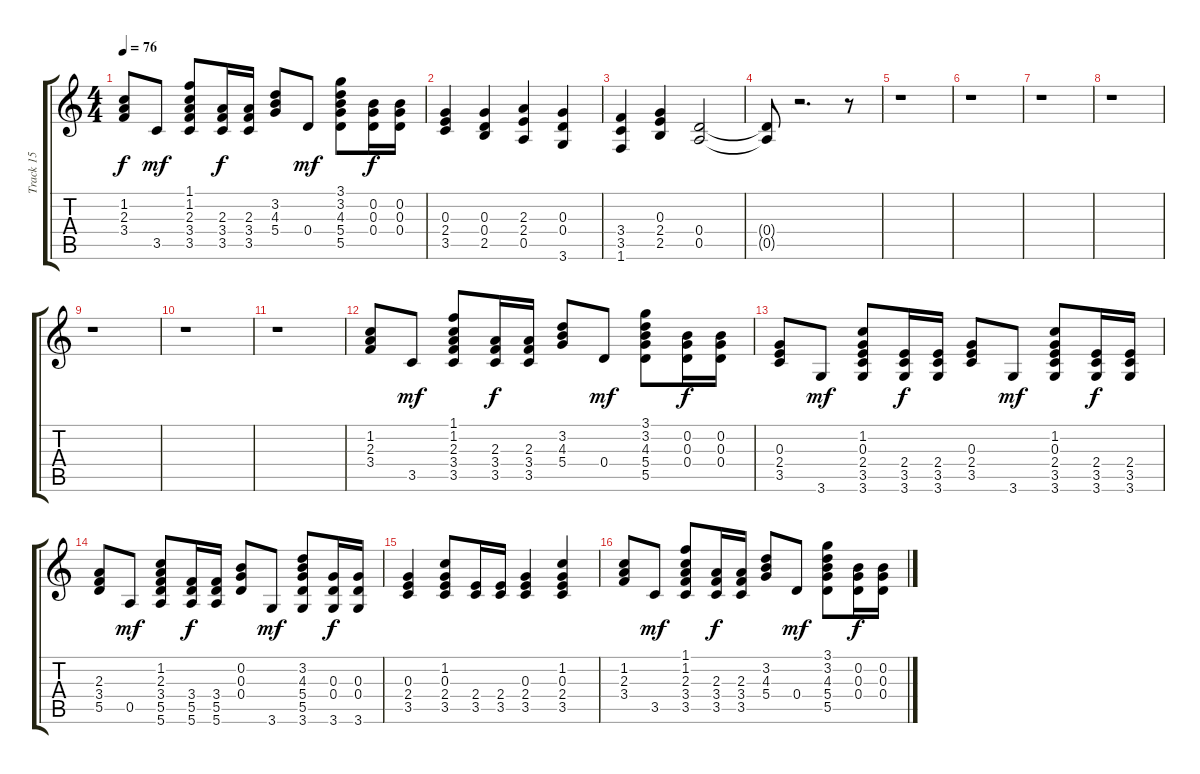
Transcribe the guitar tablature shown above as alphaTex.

\track ("Track 15" "Track 15") {instrument electricguitarjazz}
\staff {score tabs}
\tuning (E4 B3 G3 D3 A2 E2) {hide}
\ts (4 4)
\tempo 76
\clef g2
\ks c
(1.2 2.3 3.4).8{dy f} 3.5.8{dy mf} (1.1 1.2 2.3 3.4 3.5).8 (2.3 3.4 3.5).16{dy f} (2.3 3.4 3.5).16 (3.2 4.3 5.4).8 0.4.8{dy mf} (3.1 3.2 4.3 5.4 5.5).8 (0.2 0.3 0.4).16{dy f} (0.2 0.3 0.4).16 |
(0.3 2.4 3.5).4 (0.3 0.4 2.5).4 (2.3 2.4 0.5).4 (0.3 0.4 3.6).4 |
(3.4 3.5 1.6).4 (0.3 2.4 2.5).4 (0.4 0.5).2 |
(0.4{t} 0.5{t}).8 r.2{d} r.8 |
r.1 |
r.1 |
r.1 |
r.1 |
r.1 |
r.1 |
r.1 |
(1.2 2.3 3.4).8 3.5.8{dy mf} (1.1 1.2 2.3 3.4 3.5).8 (2.3 3.4 3.5).16{dy f} (2.3 3.4 3.5).16 (3.2 4.3 5.4).8 0.4.8{dy mf} (3.1 3.2 4.3 5.4 5.5).8 (0.2 0.3 0.4).16{dy f} (0.2 0.3 0.4).16 |
(0.3 2.4 3.5).8 3.6.8{dy mf} (1.2 0.3 2.4 3.5 3.6).8 (2.4 3.5 3.6).16{dy f} (2.4 3.5 3.6).16 (0.3 2.4 3.5).8 3.6.8{dy mf} (1.2 0.3 2.4 3.5 3.6).8 (2.4 3.5 3.6).16{dy f} (2.4 3.5 3.6).16 |
(2.3 3.4 5.5).8 0.5.8{dy mf} (1.2 2.3 3.4 5.5 5.6).8 (3.4 5.5 5.6).16{dy f} (3.4 5.5 5.6).16 (0.2 0.3 0.4).8 3.6.8{dy mf} (3.2 4.3 5.4 5.5 3.6).8 (0.3 0.4 3.6).16{dy f} (0.3 0.4 3.6).16 |
(0.3 2.4 3.5).4 (1.2 0.3 2.4 3.5).8 (2.4 3.5).16 (2.4 3.5).16 (0.3 2.4 3.5).4 (1.2 0.3 2.4 3.5).4 |
(1.2 2.3 3.4).8 3.5.8{dy mf} (1.1 1.2 2.3 3.4 3.5).8 (2.3 3.4 3.5).16{dy f} (2.3 3.4 3.5).16 (3.2 4.3 5.4).8 0.4.8{dy mf} (3.1 3.2 4.3 5.4 5.5).8 (0.2 0.3 0.4).16{dy f} (0.2 0.3 0.4).16
